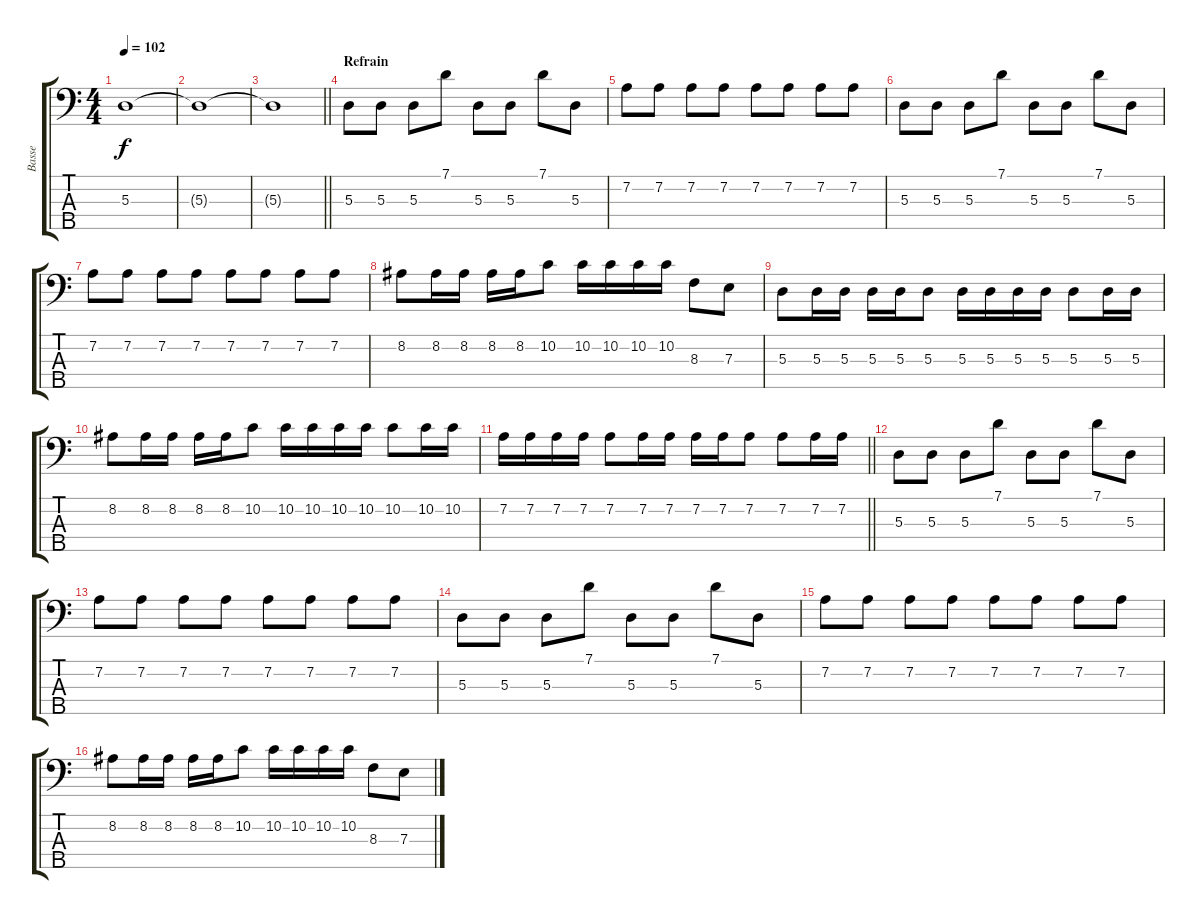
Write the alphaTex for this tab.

\track ("Basse" "Basse") {instrument electricbassfinger}
\staff {score tabs}
\tuning (G2 D2 A1 E1 B0) {hide}
\ts (4 4)
\tempo 102
\clef f4
\ks c
5.3.1{dy f} |
5.3{t}.1 |
\barLineRight lightlight
5.3{t}.1 |
\section ("" "Refrain")
5.3.8 5.3.8 5.3.8 7.1.8 5.3.8 5.3.8 7.1.8 5.3.8 |
7.2.8 7.2.8 7.2.8 7.2.8 7.2.8 7.2.8 7.2.8 7.2.8 |
5.3.8 5.3.8 5.3.8 7.1.8 5.3.8 5.3.8 7.1.8 5.3.8 |
7.2.8 7.2.8 7.2.8 7.2.8 7.2.8 7.2.8 7.2.8 7.2.8 |
8.2.8 8.2.16 8.2.16 8.2.16 8.2.16 10.2.8 10.2.16 10.2.16 10.2.16 10.2.16 8.3.8 7.3.8 |
5.3.8 5.3.16 5.3.16 5.3.16 5.3.16 5.3.8 5.3.16 5.3.16 5.3.16 5.3.16 5.3.8 5.3.16 5.3.16 |
8.2.8 8.2.16 8.2.16 8.2.16 8.2.16 10.2.8 10.2.16 10.2.16 10.2.16 10.2.16 10.2.8 10.2.16 10.2.16 |
\barLineRight lightlight
7.2.16 7.2.16 7.2.16 7.2.16 7.2.8 7.2.16 7.2.16 7.2.16 7.2.16 7.2.8 7.2.8 7.2.16 7.2.16 |
5.3.8 5.3.8 5.3.8 7.1.8 5.3.8 5.3.8 7.1.8 5.3.8 |
7.2.8 7.2.8 7.2.8 7.2.8 7.2.8 7.2.8 7.2.8 7.2.8 |
5.3.8 5.3.8 5.3.8 7.1.8 5.3.8 5.3.8 7.1.8 5.3.8 |
7.2.8 7.2.8 7.2.8 7.2.8 7.2.8 7.2.8 7.2.8 7.2.8 |
8.2.8 8.2.16 8.2.16 8.2.16 8.2.16 10.2.8 10.2.16 10.2.16 10.2.16 10.2.16 8.3.8 7.3.8
